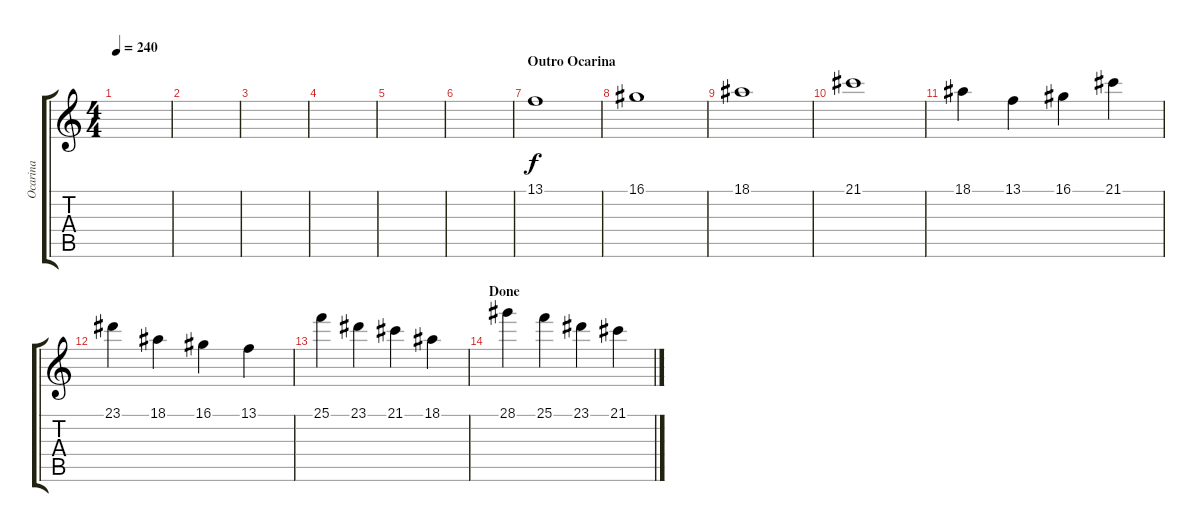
\track ("Ocarina" "Ocarina") {instrument ocarina}
\staff {score tabs}
\tuning (E4 B3 G3 D3 A2 E2) {hide}
\ts (4 4)
\tempo 240
\clef g2
\ks c
|
|
|
|
|
|
\section ("" "Outro Ocarina")
13.1.1 |
16.1.1 |
18.1.1 |
21.1.1 |
18.1.4 13.1.4 16.1.4 21.1.4 |
23.1.4 18.1.4 16.1.4 13.1.4 |
25.1.4 23.1.4 21.1.4 18.1.4 |
\section ("" "Done")
28.1.4 25.1.4 23.1.4 21.1.4
